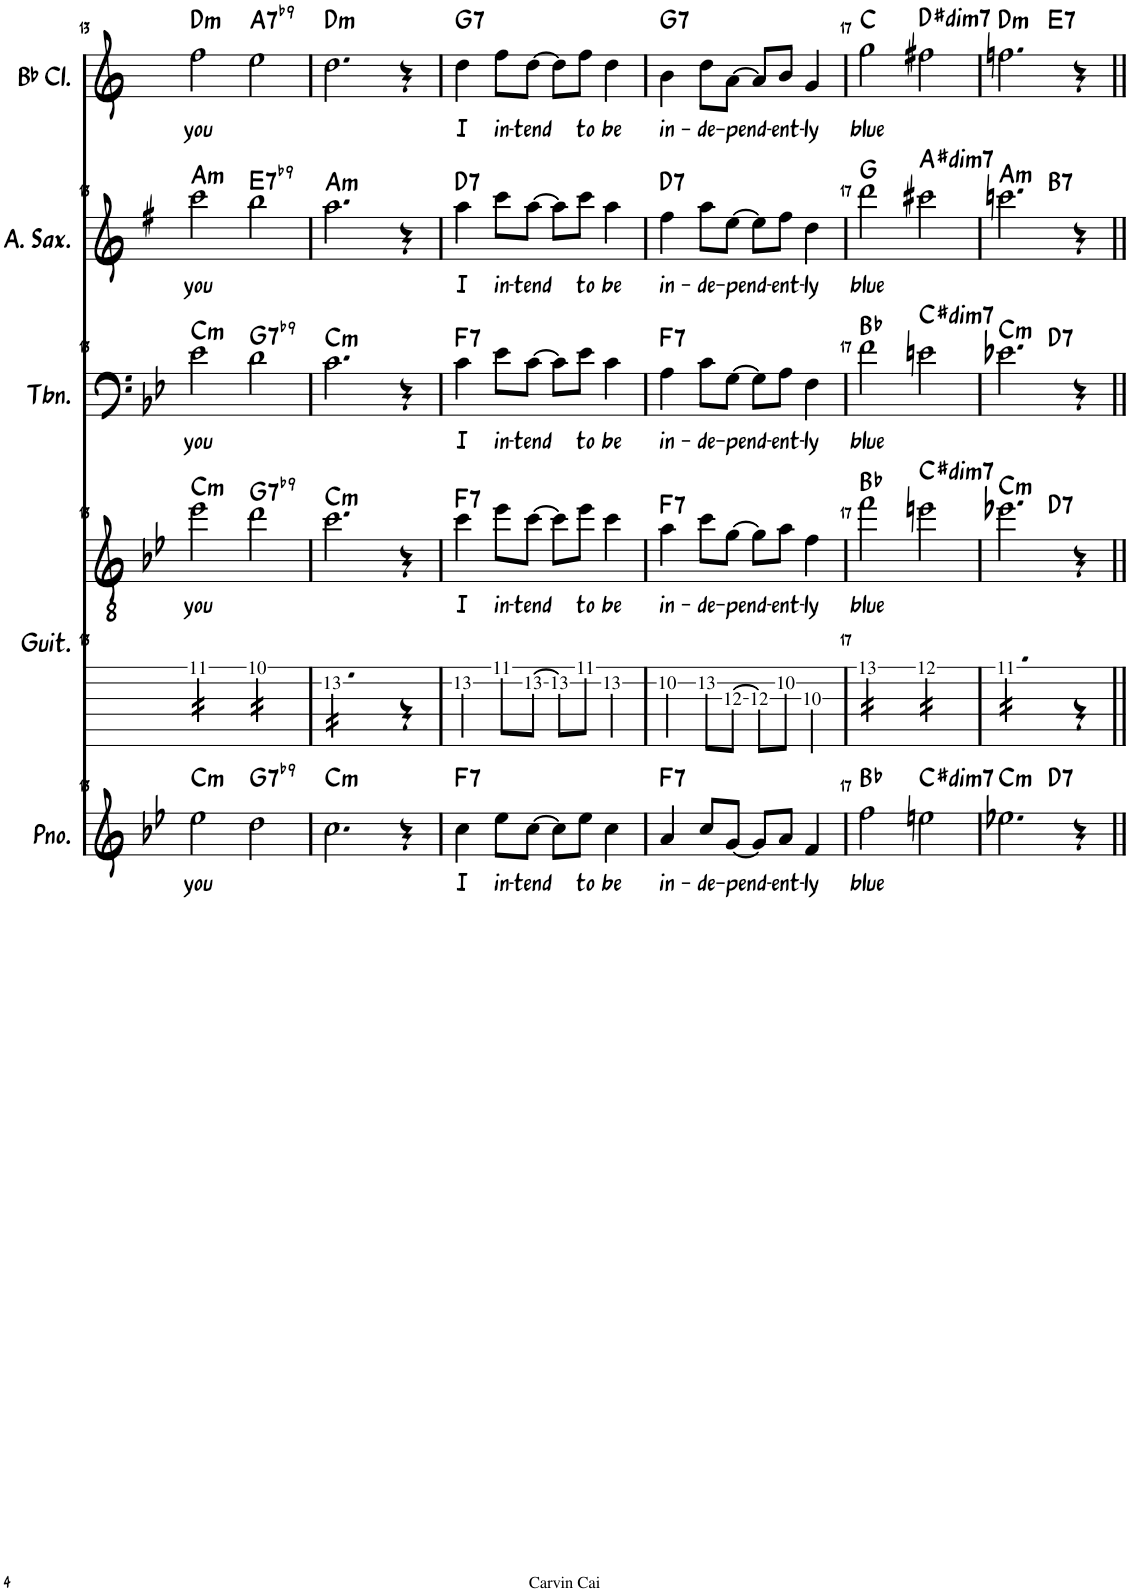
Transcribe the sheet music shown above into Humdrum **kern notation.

**kern	**text	**harte	**kern	**kern	**text	**harte	**kern	**text	**harte	**kern	**text	**harte	**kern	**text	**harte
*part5	*part5	*part5	*part4	*part4	*part4	*part4	*part3	*part3	*part3	*part2	*part2	*part2	*part1	*part1	*part1
*staff6	*staff6	*	*staff5	*staff4	*staff4	*	*staff3	*staff3	*	*staff2	*staff2	*	*staff1	*staff1	*
*I"钢琴	*	*	*I"原音吉他	*	*	*	*I"长号	*	*	*I"中音萨克斯	*	*	*I"降B调单簧管	*	*
!!LO:PB:g=z
*clefG2	*	*	*	*clefGv2	*	*	*clefF4	*	*	*clefG2	*	*	*clefG2	*	*
*	*	*	*	*	*	*	*	*	*	*Trd5c9	*	*	*Trd1c2	*	*
*k[b-e-]	*	*	*k[b-e-]	*k[b-e-]	*	*	*k[b-e-]	*	*	*k[f#]	*	*	*k[]	*	*
*M4/4	*	*	*M4/4	*M4/4	*	*	*M4/4	*	*	*M4/4	*	*	*M4/4	*	*
=13	=13	=13	=13	=13	=13	=13	=13	=13	=13	=13	=13	=13	=13	=13	=13
!	!LO:LY:b	!LO:H:kt=m	!	!	!LO:LY:b	!LO:H:kt=m	!	!LO:LY:b	!LO:H:kt=m	!	!LO:LY:b	!LO:H:kt=m	!	!LO:LY:b	!LO:H:kt=m
2ee-\	you	C:min	2ee-\	2ee-\	you	C:min	2e-\	you	C:min	2ccc\	you	A:min	2ff\	you	D:min
!	!	!LO:H:kt=7	!	!	!	!LO:H:kt=7	!	!	!LO:H:kt=7	!	!	!LO:H:kt=7	!	!	!LO:H:kt=7
2dd\	.	G:7(b9)	2dd\	2dd\	.	G:7(b9)	2d\	.	G:7(b9)	2bb\	.	E:7(b9)	2ee\	.	A:7(b9)
=14	=14	=14	=14	=14	=14	=14	=14	=14	=14	=14	=14	=14	=14	=14	=14
!	!	!LO:H:kt=m	!	!	!	!LO:H:kt=m	!	!	!LO:H:kt=m	!	!	!LO:H:kt=m	!	!	!LO:H:kt=m
2.cc\	.	C:min	2.cc\	2.cc\	.	C:min	2.c\	.	C:min	2.aa\	.	A:min	2.dd\	.	D:min
4r	.	.	4r	4r	.	.	4r	.	.	4r	.	.	4r	.	.
=15	=15	=15	=15	=15	=15	=15	=15	=15	=15	=15	=15	=15	=15	=15	=15
!	!LO:LY:b	!LO:H:kt=7	!	!	!LO:LY:b	!LO:H:kt=7	!	!LO:LY:b	!LO:H:kt=7	!	!LO:LY:b	!LO:H:kt=7	!	!LO:LY:b	!LO:H:kt=7
4cc\	I	F:7	4cc\	4cc\	I	F:7	4c\	I	F:7	4aa\	I	D:7	4dd\	I	G:7
!	!LO:LY:b	!	!	!	!LO:LY:b	!	!	!LO:LY:b	!	!	!LO:LY:b	!	!	!LO:LY:b	!
8ee-\L	in-	.	8ee-\L	8ee-\L	in-	.	8e-\L	in-	.	8ccc\L	in-	.	8ff\L	in-	.
!	!LO:LY:b	!	!	!	!LO:LY:b	!	!	!LO:LY:b	!	!	!LO:LY:b	!	!	!LO:LY:b	!
[8cc\J	-tend	.	[8cc\J	[8cc\J	-tend	.	[8c\J	-tend	.	[8aa\J	-tend	.	[8dd\J	-tend	.
8cc\L]	.	.	8cc\L]	8cc\L]	.	.	8c\L]	.	.	8aa\L]	.	.	8dd\L]	.	.
!	!LO:LY:b	!	!	!	!LO:LY:b	!	!	!LO:LY:b	!	!	!LO:LY:b	!	!	!LO:LY:b	!
8ee-\J	to	.	8ee-\J	8ee-\J	to	.	8e-\J	to	.	8ccc\J	to	.	8ff\J	to	.
!	!LO:LY:b	!	!	!	!LO:LY:b	!	!	!LO:LY:b	!	!	!LO:LY:b	!	!	!LO:LY:b	!
4cc\	be	.	4cc\	4cc\	be	.	4c\	be	.	4aa\	be	.	4dd\	be	.
=16	=16	=16	=16	=16	=16	=16	=16	=16	=16	=16	=16	=16	=16	=16	=16
!	!LO:LY:b	!LO:H:kt=7	!	!	!LO:LY:b	!LO:H:kt=7	!	!LO:LY:b	!LO:H:kt=7	!	!LO:LY:b	!LO:H:kt=7	!	!LO:LY:b	!LO:H:kt=7
4a/	in-	F:7	4a\	4a\	in-	F:7	4A\	in-	F:7	4ff#\	in-	D:7	4b\	in-	G:7
!	!LO:LY:b	!	!	!	!LO:LY:b	!	!	!LO:LY:b	!	!	!LO:LY:b	!	!	!LO:LY:b	!
8cc/L	-de-	.	8cc\L	8cc\L	-de-	.	8c\L	-de-	.	8aa\L	-de-	.	8dd\L	-de-	.
!	!LO:LY:b	!	!	!	!LO:LY:b	!	!	!LO:LY:b	!	!	!LO:LY:b	!	!	!LO:LY:b	!
[8g/J	-pend-	.	[8g\J	[8g\J	-pend-	.	[8G\J	-pend-	.	[8ee\J	-pend-	.	[8a\J	-pend-	.
8g/L]	.	.	8g\L]	8g\L]	.	.	8G\L]	.	.	8ee\L]	.	.	8a/L]	.	.
!	!LO:LY:b	!	!	!	!LO:LY:b	!	!	!LO:LY:b	!	!	!LO:LY:b	!	!	!LO:LY:b	!
8a/J	-ent-	.	8a\J	8a\J	-ent-	.	8A\J	-ent-	.	8ff#\J	-ent-	.	8b/J	-ent-	.
!	!LO:LY:b	!	!	!	!LO:LY:b	!	!	!LO:LY:b	!	!	!LO:LY:b	!	!	!LO:LY:b	!
4f/	-ly	.	4f\	4f\	-ly	.	4F\	-ly	.	4dd\	-ly	.	4g/	-ly	.
=17	=17	=17	=17	=17	=17	=17	=17	=17	=17	=17	=17	=17	=17	=17	=17
!	!LO:LY:b	!	!	!	!LO:LY:b	!	!	!LO:LY:b	!	!	!LO:LY:b	!	!	!LO:LY:b	!
2ff\	blue	Bb:maj	2ff\	2ff\	blue	Bb:maj	2f\	blue	Bb:maj	2ddd\	blue	G:maj	2gg\	blue	C:maj
!	!	!LO:H:kt=dim7	!	!	!	!LO:H:kt=dim7	!	!	!LO:H:kt=dim7	!	!	!LO:H:kt=dim7	!	!	!LO:H:kt=dim7
2een\	.	C#:dim7	2een\	2een\	.	C#:dim7	2en\	.	C#:dim7	2ccc#X\	.	A#:dim7	2ff#X\	.	D#:dim7
=18	=18	=18	=18	=18	=18	=18	=18	=18	=18	=18	=18	=18	=18	=18	=18
!	!	!LO:H:kt=m	!	!	!	!LO:H:kt=m	!	!	!LO:H:kt=m	!	!	!LO:H:kt=m	!	!	!LO:H:kt=m
*^	*	*	*	*^	*	*	*^	*	*	*^	*	*	*^	*	*
2.ee-X\	2ryy	.	C:min	2.ee-X\	2.ee-X\	2ryy	.	C:min	2.e-X\	2ryy	.	C:min	2.cccn\	2ryy	.	A:min	2.ffn\	2ryy	.	D:min
!	!	!	!LO:H:kt=7	!	!	!	!	!LO:H:kt=7	!	!	!	!LO:H:kt=7	!	!	!	!LO:H:kt=7	!	!	!	!LO:H:kt=7
.	2ryy	.	D:7	.	.	2ryy	.	D:7	.	2ryy	.	D:7	.	2ryy	.	B:7	.	2ryy	.	E:7
4r	.	.	.	4r	4r	.	.	.	4r	.	.	.	4r	.	.	.	4r	.	.	.
*	*	*	*	*	*v	*v	*	*	*	*	*	*	*v	*v	*	*	*v	*v	*	*
*v	*v	*	*	*	*	*	*	*v	*v	*	*	*	*	*	*	*	*
=||	=||	=||	=||	=||	=||	=||	=||	=||	=||	=||	=||	=||	=||	=||	=||
*-	*-	*-	*-	*-	*-	*-	*-	*-	*-	*-	*-	*-	*-	*-	*-
